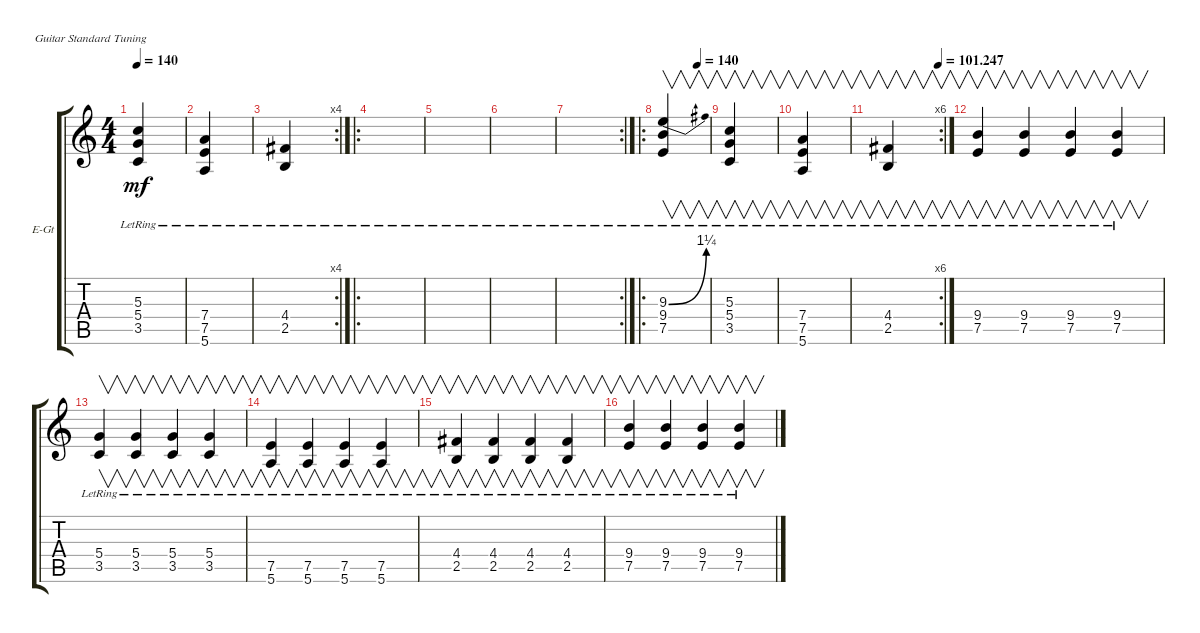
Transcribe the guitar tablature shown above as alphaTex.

\bracketExtendMode groupsimilarinstruments
\firstSystemTrackNameOrientation horizontal
\otherSystemsTrackNameOrientation horizontal
\track ("Electric Guitar" "E-Gt") {instrument overdrivenguitar}
\staff {score tabs}
\tuning (E4 B3 G3 D3 A2 E2)
\ts (4 4)
\tempo 140
\clef g2
\scale
0.312821
\ks c
(3.5 5.4 5.3{lr}).4{dy mf} |
\scale
0.312821 (5.6 7.5 7.4{lr}).4 |
\rc 4
\scale
0.333333 (2.5 4.4{lr}).4 |
\ro
\scale
0.363184 |
\scale
0.303483 |
\scale
0.303483 |
\rc 2
\scale
0.333333 |
\ro
\tempo (140 0.75)
\scale
0.363184 (7.5 9.4 9.3{be (bend 0 0 15.6 5) lr}).4{v} |
\scale
0.322751 (3.5 5.4 5.3{lr}).4{v} |
\scale
0.322751 (5.6 7.5 7.4{lr}).4{v} |
\rc 6
\tempo (101.247 1)
\scale
0.354497 (2.5 4.4{lr}).4{v} |
\scale
0.333333 (7.5 9.4{lr}).4{v} (7.5 9.4{lr}).4{v} (7.5 9.4{lr}).4{v} (7.5 9.4{lr}).4{v} |
\scale
0.333333 (3.5 5.4{lr}).4{v} (3.5 5.4{lr}).4{v} (3.5 5.4{lr}).4{v} (3.5 5.4{lr}).4{v} |
\scale
0.333333 (5.6 7.5{lr}).4{v} (5.6 7.5{lr}).4{v} (5.6 7.5{lr}).4{v} (5.6 7.5{lr}).4{v} |
\scale
0.333333 (2.5 4.4{lr}).4{v} (4.4{lr} 2.5).4{v} (2.5 4.4{lr}).4{v} (4.4{lr} 2.5).4{v} |
\scale
0.333333 (7.5 9.4{lr}).4{v} (7.5 9.4{lr}).4{v} (7.5 9.4{lr}).4{v} (7.5 9.4{lr}).4{v}
